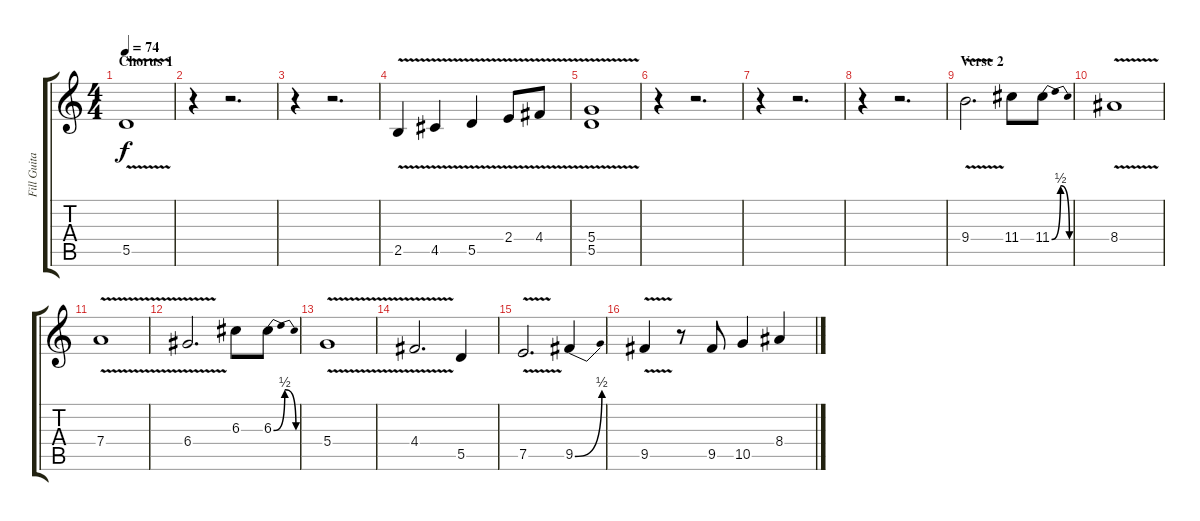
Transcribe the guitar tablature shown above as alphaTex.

\track ("Fill Guitar #2" "Fill Guita") {instrument distortionguitar}
\staff {score tabs}
\tuning (E4 B3 G3 D3 A2 E2) {hide}
\ts (4 4)
\section ("" "Chorus 1")
\tempo 74
\clef g2
\ks c
5.5{v}.1{dy f} |
r.4 r.2{d} |
r.4 r.2{d} |
2.5{v}.4 4.5{v}.4 5.5{v}.4 2.4{v}.8 4.4{v}.8 |
(5.4{v} 5.5{v}).1 |
r.4 r.2{d} |
r.4 r.2{d} |
r.4 r.2{d} |
\section ("" "Verse 2")
9.4{v}.2{d} 11.4.8 11.4{be (bendrelease 0 0 30 2 30 2 60 0)}.8 |
8.4{v}.1 |
7.4{v}.1 |
6.4{v}.2{d} 6.3.8 6.3{be (bendrelease 0 0 30 2 30 2 60 0)}.8 |
5.4{v}.1 |
4.4{v}.2{d} 5.5.4 |
7.5{v}.2{d} 9.5{be (bend 0 0 60 2)}.4 |
9.5{v}.4 r.8 9.5.8 10.5.4 8.4.4
